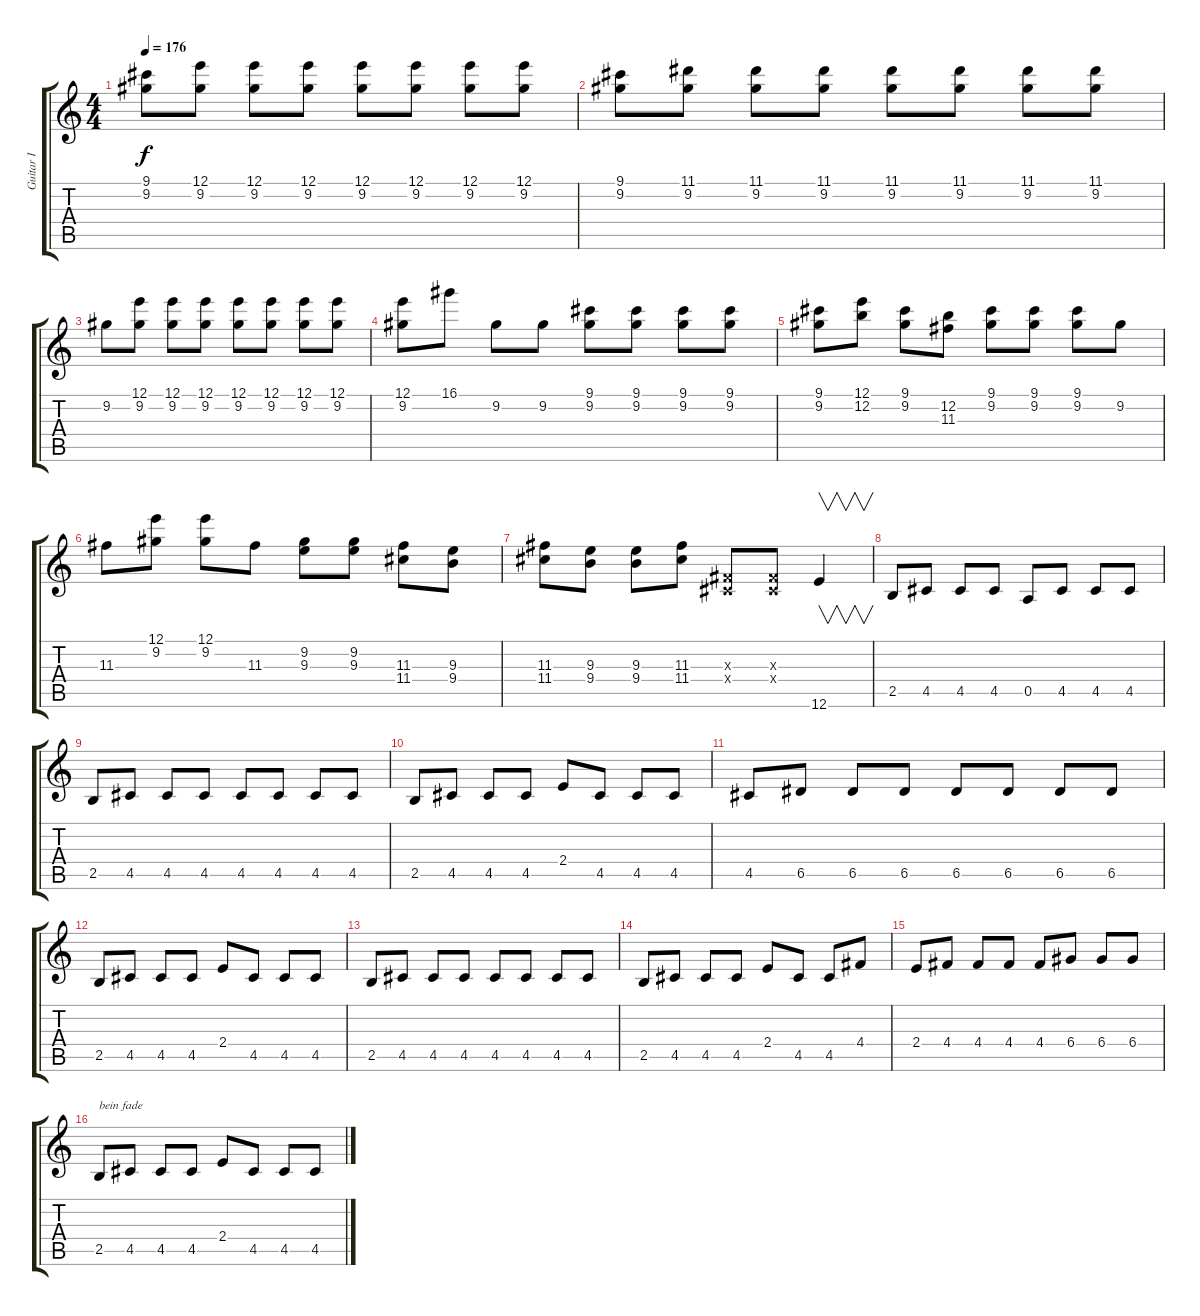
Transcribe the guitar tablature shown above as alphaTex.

\track ("Guitar I" "Guitar I") {instrument distortionguitar}
\staff {score tabs}
\tuning (E4 B3 G3 D3 A2 E2) {hide}
\ts (4 4)
\tempo 176
\clef g2
\ks c
(9.1 9.2).8{dy f} (12.1 9.2).8 (12.1 9.2).8 (12.1 9.2).8 (12.1 9.2).8 (12.1 9.2).8 (12.1 9.2).8 (12.1 9.2).8 |
(9.1 9.2).8 (11.1 9.2).8 (11.1 9.2).8 (11.1 9.2).8 (11.1 9.2).8 (11.1 9.2).8 (11.1 9.2).8 (11.1 9.2).8 |
9.2.8 (12.1 9.2).8 (12.1 9.2).8 (12.1 9.2).8 (12.1 9.2).8 (12.1 9.2).8 (12.1 9.2).8 (12.1 9.2).8 |
(12.1 9.2).8 16.1.8 9.2.8 9.2.8 (9.1 9.2).8 (9.1 9.2).8 (9.1 9.2).8 (9.1 9.2).8 |
(9.1 9.2).8 (12.1 12.2).8 (9.1 9.2).8 (12.2 11.3).8 (9.1 9.2).8 (9.1 9.2).8 (9.1 9.2).8 9.2.8 |
11.3.8 (12.1 9.2).8 (12.1 9.2).8 11.3.8 (9.2 9.3).8 (9.2 9.3).8 (11.3 11.4).8 (9.3 9.4).8 |
(11.3 11.4).8 (9.3 9.4).8 (9.3 9.4).8 (11.3 11.4).8 (-1.3{x} -1.4{x}).8 (-1.3{x} -1.4{x}).8 12.6.4{v} |
2.5.8 4.5.8 4.5.8 4.5.8 0.5.8 4.5.8 4.5.8 4.5.8 |
2.5.8 4.5.8 4.5.8 4.5.8 4.5.8 4.5.8 4.5.8 4.5.8 |
2.5.8 4.5.8 4.5.8 4.5.8 2.4.8 4.5.8 4.5.8 4.5.8 |
4.5.8 6.5.8 6.5.8 6.5.8 6.5.8 6.5.8 6.5.8 6.5.8 |
2.5.8 4.5.8 4.5.8 4.5.8 2.4.8 4.5.8 4.5.8 4.5.8 |
2.5.8 4.5.8 4.5.8 4.5.8 4.5.8 4.5.8 4.5.8 4.5.8 |
2.5.8 4.5.8 4.5.8 4.5.8 2.4.8 4.5.8 4.5.8 4.4.8 |
2.4.8 4.4.8 4.4.8 4.4.8 4.4.8 6.4.8 6.4.8 6.4.8 |
2.5.8{txt "bein fade"} 4.5.8 4.5.8 4.5.8 2.4.8 4.5.8 4.5.8 4.5.8
